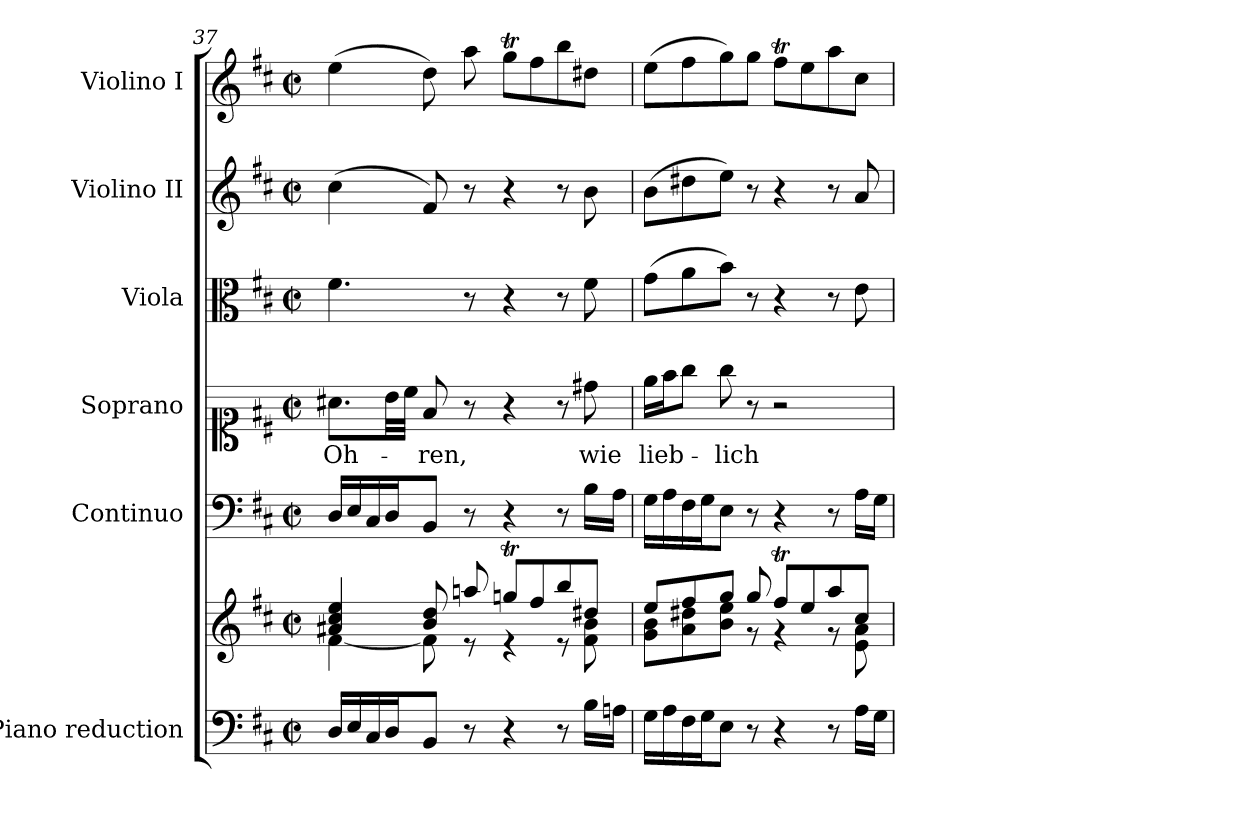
**kern	**kern	**kern	**kern	**text	**kern	**kern	**kern
*part6	*part6	*part5	*part4	*part4	*part3	*part2	*part1
*staff7	*staff6	*staff5	*staff4	*staff4	*staff3	*staff2	*staff1
*I"Piano reduction	*	*I"Continuo	*I"Soprano	*	*I"Viola	*I"Violino II	*I"Violino I
*I'Pno	*	*	*	*	*I'Vla	*I'Vln	*I'Vln
*clefF4	*clefG2	*clefF4	*clefC1	*	*clefC3	*clefG2	*clefG2
*k[f#c#]	*k[f#c#]	*k[f#c#]	*k[f#c#]	*	*k[f#c#]	*k[f#c#]	*k[f#c#]
*M2/2	*M2/2	*M2/2	*M2/2	*	*M2/2	*M2/2	*M2/2
*met(c|)	*met(c|)	*met(c|)	*met(c|)	*	*met(c|)	*met(c|)	*met(c|)
=37	=37	=37	=37	=37	=37	=37	=37
*	*^	*	*	*	*	*	*
!	!	!	!	!	!LO:LY:b	!	!	!
16D/LL	4a#X/ 4cc#/ 4ee/	[4f#\	16D/LL	8.a#X\L	Oh-	4.f#\	(>4cc#\	(>4ee\
16E/	.	.	16E/	.	.	.	.	.
16C#/	.	.	16C#/	.	.	.	.	.
16D/J	.	.	16D/J	32b\LL	.	.	.	.
.	.	.	.	32cc#\JJJ	.	.	.	.
!	!	!	!	!	!LO:LY:b	!	!	!
8BB/J	8b/ 8dd/	8f#\]	8BB/J	8f#/	-ren,	.	8f#/)	8dd\)
8r	8aan/	8r	8r	8r	.	8r	8r	8aa\
4r	8ggnT/L	4r	4r	4r	.	4r	4r	8ggT\L
.	8ff#/	.	.	.	.	.	.	8ff#\
8r	8bb/	8r	8r	8r	.	8r	8r	8bb\
!	!	!	!	!	!LO:LY:b	!	!	!
16B\LL	8dd#X/J	8f#\ 8b\	16B\LL	8dd#X\	wie	8f#\	8b\	8dd#X\J
16An\JJ	.	.	16A\JJ	.	.	.	.	.
=38	=38	=38	=38	=38	=38	=38	=38	=38
!	!	!	!	!	!LO:LY:b	!	!	!
16G\LL	8ee/L	8g\ 8b\L	16G\LL	16ee\LL	lieb-	(>8g\L	(>8b\L	(>8ee\L
16A\	.	.	16A\	16ff#\J	.	.	.	.
16F#\	8ff#/	8a\ 8dd#X\	16F#\	8gg\J	.	8a\	8dd#X\	8ff#\
16G\J	.	.	16G\J	.	.	.	.	.
!	!	!	!	!	!LO:LY:b	!	!	!
8E\J	8gg/J	8b\ 8ee\J	8E\J	8gg\	-lich	8b\J)	8ee\J)	8gg\)
8r	8gg/	8r	8r	8r	.	8r	8r	8gg\J
4r	8ff#t/L	4r	4r	2r	.	4r	4r	8ff#t\L
.	8ee/	.	.	.	.	.	.	8ee\
8r	8aa/	8r	8r	.	.	8r	8r	8aa\
16A\LL	8cc#/J	8e\ 8a\	16A\LL	.	.	8e\	8a/	8cc#\J
16G\JJ	.	.	16G\JJ	.	.	.	.	.
*	*v	*v	*	*	*	*	*	*
=	=	=	=	=	=	=	=
*-	*-	*-	*-	*-	*-	*-	*-
